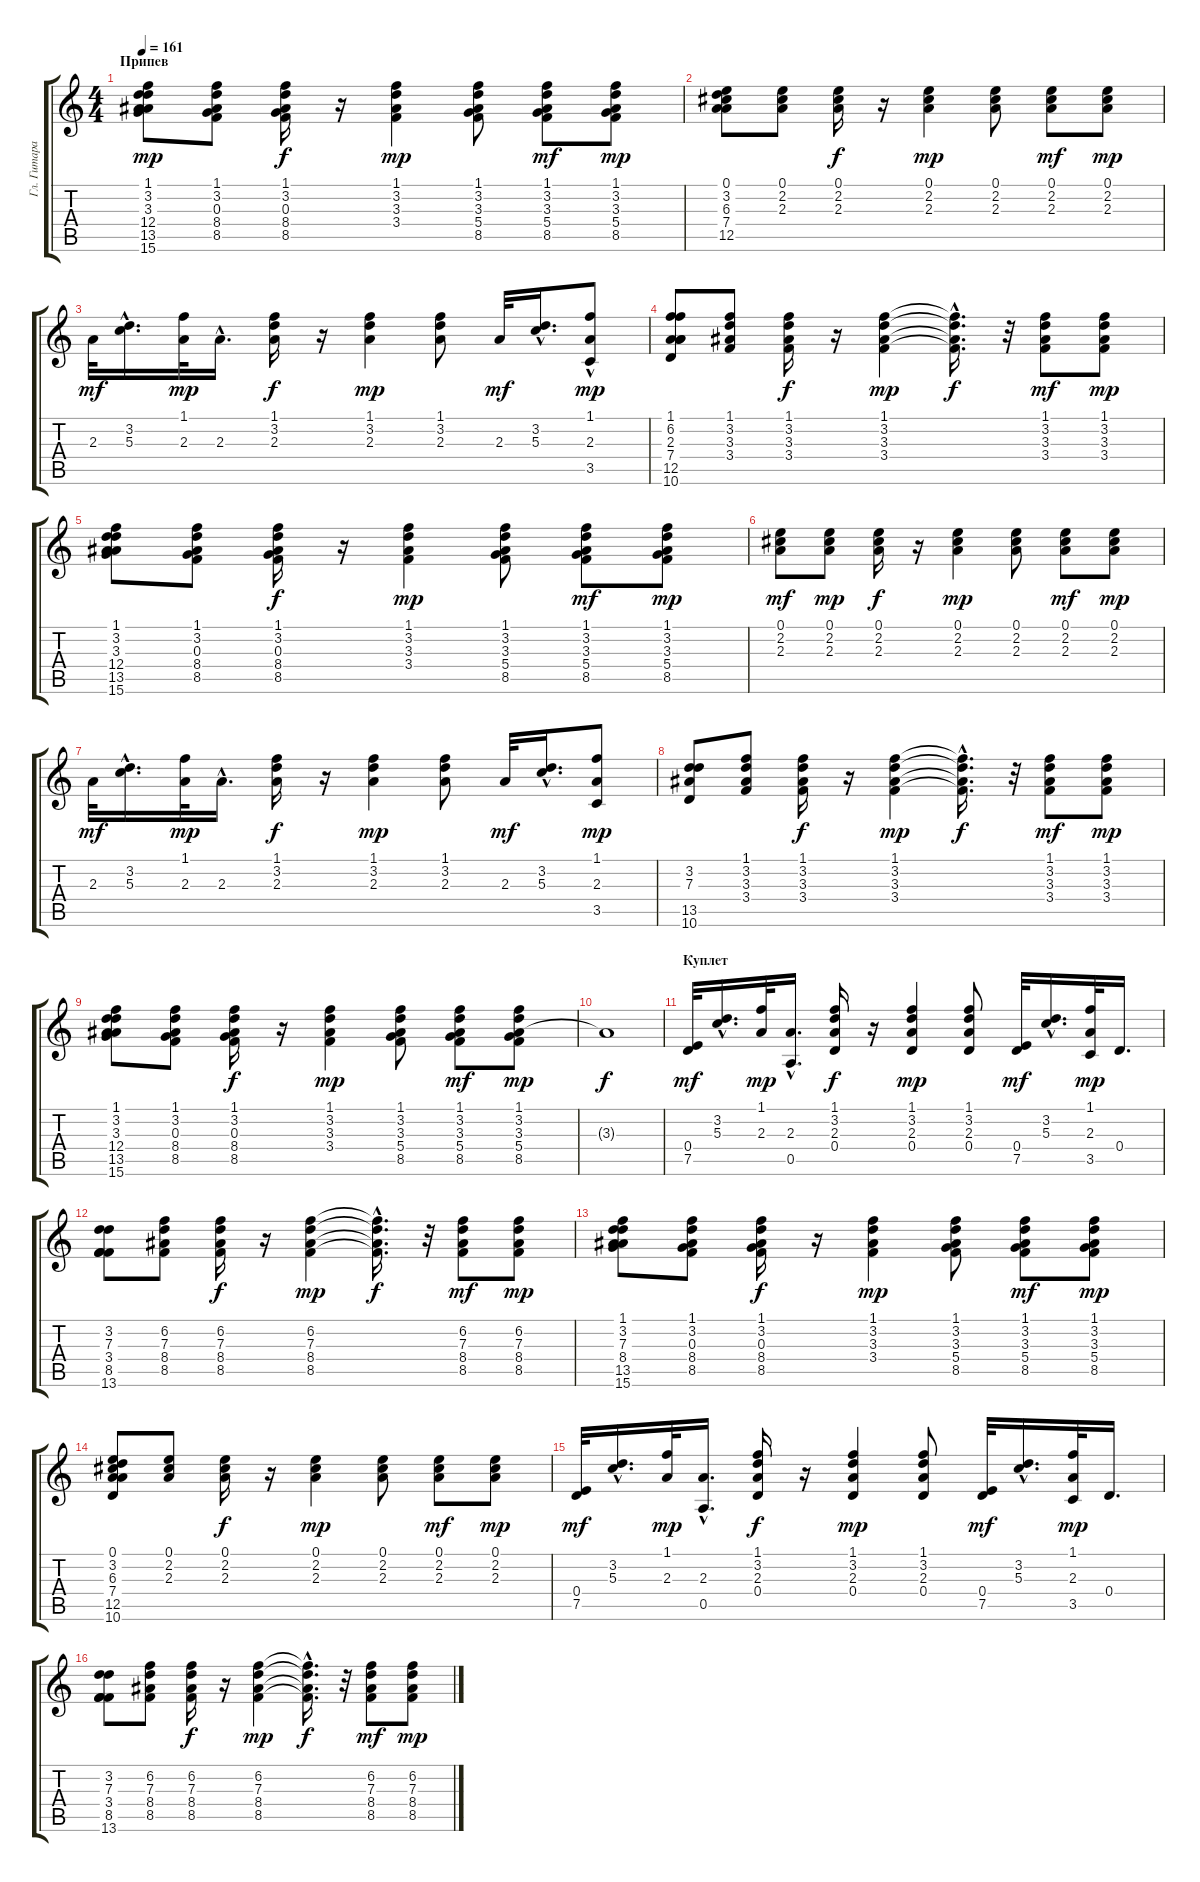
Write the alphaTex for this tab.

\track ("Гл. Гитара" "Гл. Гитара") {instrument acousticguitarsteel}
\staff {score tabs}
\tuning (E4 B3 G3 D3 A2 E2) {hide}
\ts (4 4)
\section ("" "Припев")
\tempo 161
\clef g2
\ks c
(1.1 3.2 3.3 12.4 13.5 15.6).8{dy mp} (1.1 3.2 0.3 8.4 8.5).8 (1.1 3.2 0.3 8.4 8.5).16{dy f} r.16 (1.1 3.2 3.3 3.4).4{dy mp} (1.1 3.2 3.3 5.4 8.5).8 (1.1 3.2 3.3 5.4 8.5).8{dy mf} (1.1 3.2 3.3 5.4 8.5).8{dy mp} |
(0.1 3.2 6.3 7.4 12.5).8 (0.1 2.2 2.3).8 (0.1 2.2 2.3).16{dy f} r.16 (0.1 2.2 2.3).4{dy mp} (0.1 2.2 2.3).8 (0.1 2.2 2.3).8{dy mf} (0.1 2.2 2.3).8{dy mp} |
2.3.32{dy mf} (3.2{hac} 5.3{hac}).16{d} (1.1 2.3).32{dy mp} 2.3{hac}.16{d} (1.1 3.2 2.3).16{dy f} r.16 (1.1 3.2 2.3).4{dy mp} (1.1 3.2 2.3).8 2.3.32{dy mf} (3.2{hac} 5.3{hac}).16{d} (1.1 2.3{hac} 3.5).8{dy mp} |
(1.1 6.2 2.3 7.4 12.5 10.6).8 (1.1 3.2 3.3 3.4).8 (1.1 3.2 3.3 3.4).16{dy f} r.16 (1.1 3.2 3.3 3.4).4{dy mp} (1.1{hac t} 3.2{hac t} 3.3{hac t} 3.4{hac t}).16{d dy f} r.32 (1.1 3.2 3.3 3.4).8{dy mf} (1.1 3.2 3.3 3.4).8{dy mp} |
(1.1 3.2 3.3 12.4 13.5 15.6).8 (1.1 3.2 0.3 8.4 8.5).8 (1.1 3.2 0.3 8.4 8.5).16{dy f} r.16 (1.1 3.2 3.3 3.4).4{dy mp} (1.1 3.2 3.3 5.4 8.5).8 (1.1 3.2 3.3 5.4 8.5).8{dy mf} (1.1 3.2 3.3 5.4 8.5).8{dy mp} |
(0.1 2.2 2.3).8{dy mf} (0.1 2.2 2.3).8{dy mp} (0.1 2.2 2.3).16{dy f} r.16 (0.1 2.2 2.3).4{dy mp} (0.1 2.2 2.3).8 (0.1 2.2 2.3).8{dy mf} (0.1 2.2 2.3).8{dy mp} |
2.3.32{dy mf} (3.2{hac} 5.3{hac}).16{d} (1.1 2.3).32{dy mp} 2.3{hac}.16{d} (1.1 3.2 2.3).16{dy f} r.16 (1.1 3.2 2.3).4{dy mp} (1.1 3.2 2.3).8 2.3.32{dy mf} (3.2{hac} 5.3{hac}).16{d} (1.1 2.3 3.5).8{dy mp} |
(3.2 7.3 13.5 10.6).8 (1.1 3.2 3.3 3.4).8 (1.1 3.2 3.3 3.4).16{dy f} r.16 (1.1 3.2 3.3 3.4).4{dy mp} (1.1{hac t} 3.2{hac t} 3.3{hac t} 3.4{hac t}).16{d dy f} r.32 (1.1 3.2 3.3 3.4).8{dy mf} (1.1 3.2 3.3 3.4).8{dy mp} |
(1.1 3.2 3.3 12.4 13.5 15.6).8 (1.1 3.2 0.3 8.4 8.5).8 (1.1 3.2 0.3 8.4 8.5).16{dy f} r.16 (1.1 3.2 3.3 3.4).4{dy mp} (1.1 3.2 3.3 5.4 8.5).8 (1.1 3.2 3.3 5.4 8.5).8{dy mf} (1.1 3.2 3.3 5.4 8.5).8{dy mp} |
3.3{t}.1{dy f} |
\section ("" "Куплет")
(0.4 7.5).32{dy mf} (3.2{hac} 5.3{hac}).16{d} (1.1 2.3).32{dy mp} (2.3{hac} 0.5{hac}).16{d} (1.1 3.2 2.3 0.4).16{dy f} r.16 (1.1 3.2 2.3 0.4).4{dy mp} (1.1 3.2 2.3 0.4).8 (0.4 7.5).32{dy mf} (3.2{hac} 5.3{hac}).16{d} (1.1 2.3 3.5).32{dy mp} 0.4.16{d} |
(3.2 7.3 3.4 8.5 13.6).8 (6.2 7.3 8.4 8.5).8 (6.2 7.3 8.4 8.5).16{dy f} r.16 (6.2 7.3 8.4 8.5).4{dy mp} (6.2{hac t} 7.3{hac t} 8.4{hac t} 8.5{hac t}).16{d dy f} r.32 (6.2 7.3 8.4 8.5).8{dy mf} (6.2 7.3 8.4 8.5).8{dy mp} |
(1.1 3.2 7.3 8.4 13.5 15.6).8 (1.1 3.2 0.3 8.4 8.5).8 (1.1 3.2 0.3 8.4 8.5).16{dy f} r.16 (1.1 3.2 3.3 3.4).4{dy mp} (1.1 3.2 3.3 5.4 8.5).8 (1.1 3.2 3.3 5.4 8.5).8{dy mf} (1.1 3.2 3.3 5.4 8.5).8{dy mp} |
(0.1 3.2 6.3 7.4 12.5 10.6).8 (0.1 2.2 2.3).8 (0.1 2.2 2.3).16{dy f} r.16 (0.1 2.2 2.3).4{dy mp} (0.1 2.2 2.3).8 (0.1 2.2 2.3).8{dy mf} (0.1 2.2 2.3).8{dy mp} |
(0.4 7.5).32{dy mf} (3.2{hac} 5.3{hac}).16{d} (1.1 2.3).32{dy mp} (2.3{hac} 0.5{hac}).16{d} (1.1 3.2 2.3 0.4).16{dy f} r.16 (1.1 3.2 2.3 0.4).4{dy mp} (1.1 3.2 2.3 0.4).8 (0.4 7.5).32{dy mf} (3.2{hac} 5.3{hac}).16{d} (1.1 2.3 3.5).32{dy mp} 0.4.16{d} |
(3.2 7.3 3.4 8.5 13.6).8 (6.2 7.3 8.4 8.5).8 (6.2 7.3 8.4 8.5).16{dy f} r.16 (6.2 7.3 8.4 8.5).4{dy mp} (6.2{hac t} 7.3{hac t} 8.4{hac t} 8.5{hac t}).16{d dy f} r.32 (6.2 7.3 8.4 8.5).8{dy mf} (6.2 7.3 8.4 8.5).8{dy mp}
